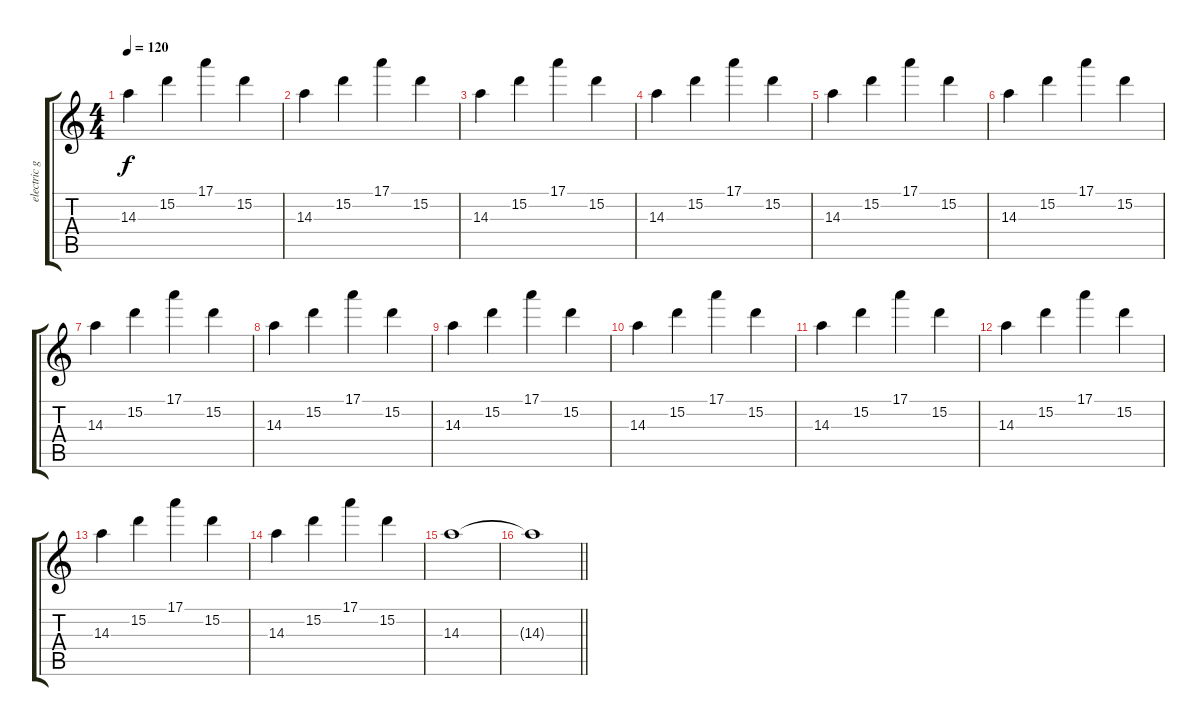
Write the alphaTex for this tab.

\track ("electric guitar 2" "electric g") {instrument distortionguitar}
\staff {score tabs}
\tuning (E4 B3 G3 D3 A2 E2) {hide}
\ts (4 4)
\tempo 120
\clef g2
\ks c
14.3.4{dy f} 15.2.4 17.1.4 15.2.4 |
14.3.4 15.2.4 17.1.4 15.2.4 |
14.3.4 15.2.4 17.1.4 15.2.4 |
14.3.4 15.2.4 17.1.4 15.2.4 |
14.3.4 15.2.4 17.1.4 15.2.4 |
14.3.4 15.2.4 17.1.4 15.2.4 |
14.3.4 15.2.4 17.1.4 15.2.4 |
14.3.4 15.2.4 17.1.4 15.2.4 |
14.3.4 15.2.4 17.1.4 15.2.4 |
14.3.4 15.2.4 17.1.4 15.2.4 |
14.3.4 15.2.4 17.1.4 15.2.4 |
14.3.4 15.2.4 17.1.4 15.2.4 |
14.3.4 15.2.4 17.1.4 15.2.4 |
14.3.4 15.2.4 17.1.4 15.2.4 |
14.3.1 |
\barLineRight lightlight
14.3{t}.1
